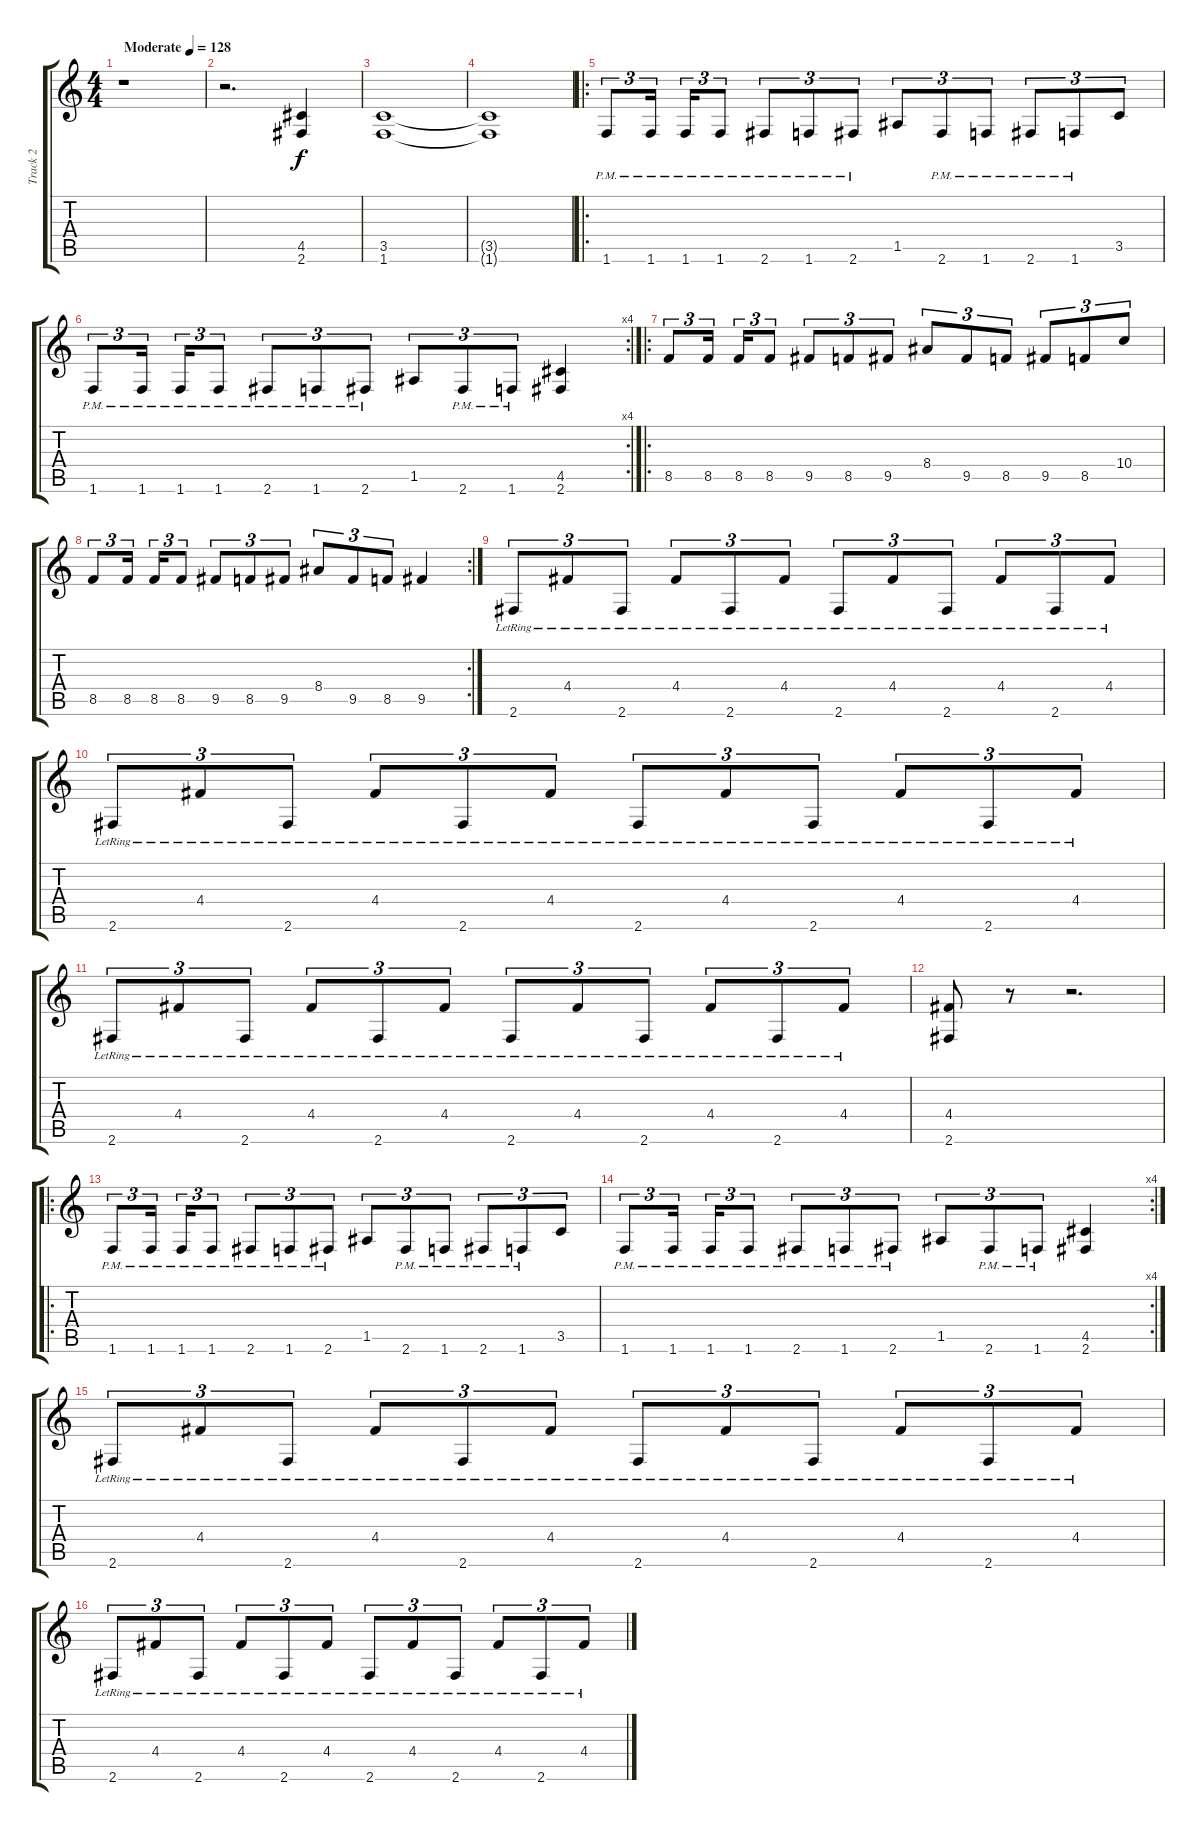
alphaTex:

\track ("Track 2" "Track 2") {instrument distortionguitar}
\staff {score tabs}
\tuning (E4 B3 G3 D3 A2 E2) {hide}
\ts (4 4)
\tempo (128 "Moderate")
\clef g2
\ks c
r.1{dy f balance 16 instrument distortionguitar} |
r.2{d} (4.5 2.6).4 |
(3.5 1.6).1 |
(3.5{t} 1.6{t}).1 |
\ro
1.6{pm}.8{tu (3 2)} 1.6{pm}.16{tu (3 2) beam splitsecondary} 1.6{pm}.16{tu (3 2)} 1.6{pm}.8{tu (3 2)} 2.6{pm}.8{tu (3 2)} 1.6{pm}.8{tu (3 2)} 2.6{pm}.8{tu (3 2)} 1.5.8{tu (3 2)} 2.6{pm}.8{tu (3 2)} 1.6{pm}.8{tu (3 2)} 2.6{pm}.8{tu (3 2)} 1.6{pm}.8{tu (3 2)} 3.5.8{tu (3 2)} |
\rc 4
1.6{pm}.8{tu (3 2)} 1.6{pm}.16{tu (3 2) beam splitsecondary} 1.6{pm}.16{tu (3 2)} 1.6{pm}.8{tu (3 2)} 2.6{pm}.8{tu (3 2)} 1.6{pm}.8{tu (3 2)} 2.6{pm}.8{tu (3 2)} 1.5.8{tu (3 2)} 2.6{pm}.8{tu (3 2)} 1.6{pm}.8{tu (3 2)} (4.5 2.6).4 |
\ro
8.5.8{tu (3 2)} 8.5.16{tu (3 2) beam splitsecondary} 8.5.16{tu (3 2)} 8.5.8{tu (3 2)} 9.5.8{tu (3 2)} 8.5.8{tu (3 2)} 9.5.8{tu (3 2)} 8.4.8{tu (3 2)} 9.5.8{tu (3 2)} 8.5.8{tu (3 2)} 9.5.8{tu (3 2)} 8.5.8{tu (3 2)} 10.4.8{tu (3 2)} |
\rc 2
8.5.8{tu (3 2)} 8.5.16{tu (3 2) beam splitsecondary} 8.5.16{tu (3 2)} 8.5.8{tu (3 2)} 9.5.8{tu (3 2)} 8.5.8{tu (3 2)} 9.5.8{tu (3 2)} 8.4.8{tu (3 2)} 9.5.8{tu (3 2)} 8.5.8{tu (3 2)} 9.5.4 |
2.6{lr}.8{tu (3 2)} 4.4{lr}.8{tu (3 2)} 2.6{lr}.8{tu (3 2)} 4.4{lr}.8{tu (3 2)} 2.6{lr}.8{tu (3 2)} 4.4{lr}.8{tu (3 2)} 2.6{lr}.8{tu (3 2)} 4.4{lr}.8{tu (3 2)} 2.6{lr}.8{tu (3 2)} 4.4{lr}.8{tu (3 2)} 2.6{lr}.8{tu (3 2)} 4.4{lr}.8{tu (3 2)} |
2.6{lr}.8{tu (3 2)} 4.4{lr}.8{tu (3 2)} 2.6{lr}.8{tu (3 2)} 4.4{lr}.8{tu (3 2)} 2.6{lr}.8{tu (3 2)} 4.4{lr}.8{tu (3 2)} 2.6{lr}.8{tu (3 2)} 4.4{lr}.8{tu (3 2)} 2.6{lr}.8{tu (3 2)} 4.4{lr}.8{tu (3 2)} 2.6{lr}.8{tu (3 2)} 4.4{lr}.8{tu (3 2)} |
2.6{lr}.8{tu (3 2)} 4.4{lr}.8{tu (3 2)} 2.6{lr}.8{tu (3 2)} 4.4{lr}.8{tu (3 2)} 2.6{lr}.8{tu (3 2)} 4.4{lr}.8{tu (3 2)} 2.6{lr}.8{tu (3 2)} 4.4{lr}.8{tu (3 2)} 2.6{lr}.8{tu (3 2)} 4.4{lr}.8{tu (3 2)} 2.6{lr}.8{tu (3 2)} 4.4{lr}.8{tu (3 2)} |
(4.4 2.6).8 r.8 r.2{d} |
\ro
1.6{pm}.8{tu (3 2)} 1.6{pm}.16{tu (3 2) beam splitsecondary} 1.6{pm}.16{tu (3 2)} 1.6{pm}.8{tu (3 2)} 2.6{pm}.8{tu (3 2)} 1.6{pm}.8{tu (3 2)} 2.6{pm}.8{tu (3 2)} 1.5.8{tu (3 2)} 2.6{pm}.8{tu (3 2)} 1.6{pm}.8{tu (3 2)} 2.6{pm}.8{tu (3 2)} 1.6{pm}.8{tu (3 2)} 3.5.8{tu (3 2)} |
\rc 4
1.6{pm}.8{tu (3 2)} 1.6{pm}.16{tu (3 2) beam splitsecondary} 1.6{pm}.16{tu (3 2)} 1.6{pm}.8{tu (3 2)} 2.6{pm}.8{tu (3 2)} 1.6{pm}.8{tu (3 2)} 2.6{pm}.8{tu (3 2)} 1.5.8{tu (3 2)} 2.6{pm}.8{tu (3 2)} 1.6{pm}.8{tu (3 2)} (4.5 2.6).4 |
2.6{lr}.8{tu (3 2)} 4.4{lr}.8{tu (3 2)} 2.6{lr}.8{tu (3 2)} 4.4{lr}.8{tu (3 2)} 2.6{lr}.8{tu (3 2)} 4.4{lr}.8{tu (3 2)} 2.6{lr}.8{tu (3 2)} 4.4{lr}.8{tu (3 2)} 2.6{lr}.8{tu (3 2)} 4.4{lr}.8{tu (3 2)} 2.6{lr}.8{tu (3 2)} 4.4{lr}.8{tu (3 2)} |
2.6{lr}.8{tu (3 2)} 4.4{lr}.8{tu (3 2)} 2.6{lr}.8{tu (3 2)} 4.4{lr}.8{tu (3 2)} 2.6{lr}.8{tu (3 2)} 4.4{lr}.8{tu (3 2)} 2.6{lr}.8{tu (3 2)} 4.4{lr}.8{tu (3 2)} 2.6{lr}.8{tu (3 2)} 4.4{lr}.8{tu (3 2)} 2.6{lr}.8{tu (3 2)} 4.4{lr}.8{tu (3 2)}
